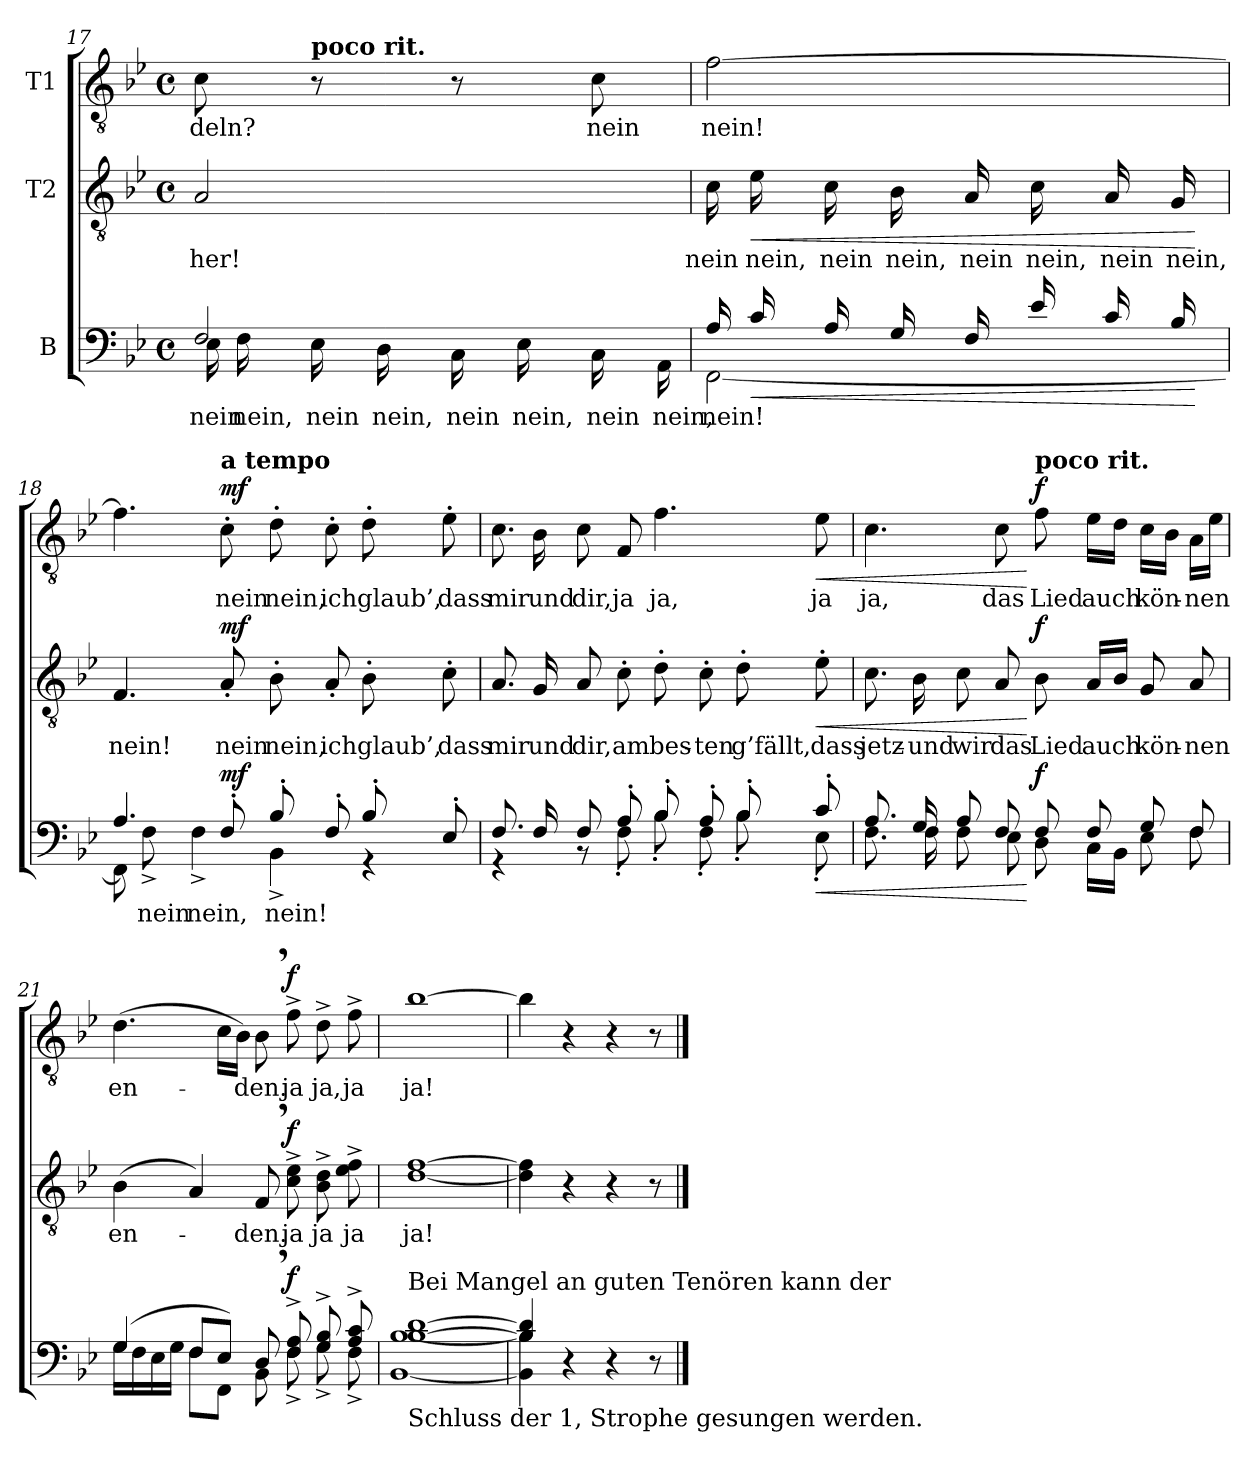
**kern	**text	**dynam	**kern	**text	**dynam	**kern	**text	**dynam
*part3	*part3	*part3	*part2	*part2	*part2	*part1	*part1	*part1
*staff3	*staff3	*staff3	*staff2	*staff2	*staff2	*staff1	*staff1	*staff1
*I"B	*	*	*I"T2	*	*	*I"T1	*	*
*clefF4	*	*	*clefGv2	*	*	*clefGv2	*	*
*k[b-e-]	*	*	*k[b-e-]	*	*	*k[b-e-]	*	*
*M4/4	*	*	*M4/4	*	*	*M4/4	*	*
*met(c)	*	*	*met(c)	*	*	*met(c)	*	*
=17	=17	=17	=17	=17	=17	=17	=17	=17
!	!LO:LY:b	!	!	!	!	!	!	!
*^	*	*	*	*	*	*	*	*
!	!	!LO:LY:b	!	!	!LO:LY:b	!	!	!LO:LY:b	!
2F/	16E-\	nein	.	2A/	her!	.	8c\	-deln?	.
!	!	!LO:LY:b	!	!	!	!	!	!	!
.	16F\	nein,	.	.	.	.	.	.	.
!	!	!	!	!	!	!	!LO:TX:a:B:t=poco rit.	!	!
!	!	!LO:LY:b	!	!	!	!	!	!	!
.	16E-\	nein	.	.	.	.	8r	.	.
!	!	!LO:LY:b	!	!	!	!	!	!	!
.	16D\	nein,	.	.	.	.	.	.	.
!	!	!LO:LY:b	!	!	!	!	!	!	!
.	16C\	nein	.	.	.	.	8r	.	.
!	!	!LO:LY:b	!	!	!	!	!	!	!
.	16E-\	nein,	.	.	.	.	.	.	.
!	!	!LO:LY:b	!	!	!	!	!	!LO:LY:b	!
.	16C\	nein	.	.	.	.	8c\	nein	.
!	!	!LO:LY:b	!	!	!	!	!	!	!
.	16AA\	nein,	.	.	.	.	.	.	.
!!LO:LB:g=z
=17X2	=17X2	=17X2	=17X2	=17X2	=17X2	=17X2	=17X2	=17X2	=17X2
!	!	!LO:LY:b	!	!	!LO:LY:b	!	!	!LO:LY:b	!
16A/	[2FF\	nein!	.	16c\	nein	.	[2f\	nein!	.
!	!	!	!LO:HP:b	!	!LO:LY:b	!LO:HP:b	!	!	!
16c/	.	.	<	16e-\	nein,	<	.	.	.
!	!	!	!	!	!LO:LY:b	!	!	!	!
16A/	.	.	.	16c\	nein	.	.	.	.
!	!	!	!	!	!LO:LY:b	!	!	!	!
16G/	.	.	.	16B-\	nein,	.	.	.	.
!	!	!	!	!	!LO:LY:b	!	!	!	!
16F/	.	.	.	16A/	nein	.	.	.	.
!	!	!	!	!	!LO:LY:b	!	!	!	!
16e-/	.	.	.	16c\	nein,	.	.	.	.
!	!	!	!	!	!LO:LY:b	!	!	!	!
16c/	.	.	.	16A/	nein	.	.	.	.
!	!	!	!	!	!LO:LY:b	!	!	!	!
16B-/	.	.	.	16G/	nein,	.	.	.	.
*v	*v	*	*	*	*	*	*	*	*
.	.	[	.	.	[	.	.	.
=18	=18	=18	=18	=18	=18	=18	=18	=18
*^	*	*	*	*	*	*	*	*
!	!	!	!	!	!LO:LY:b	!	!	!	!
4.A/	8FF\]	.	.	4.F/	nein!	.	4.f\]	.	.
!	!	!LO:LY:b	!	!	!	!	!	!	!
.	8F^\	nein	.	.	.	.	.	.	.
!	!	!LO:LY:b	!	!	!	!	!	!	!
.	4F^\	nein,	.	.	.	.	.	.	.
!	!	!	!	!	!	!	!LO:TX:a:B:t=a tempo	!	!
!	!	!	!LO:DY:a	!	!LO:LY:b	!LO:DY:a	!	!LO:LY:b	!LO:DY:a
8F'/	.	.	mf	8A'/	nein	mf	8c'\	nein	mf
!	!	!LO:LY:b	!	!	!LO:LY:b	!	!	!LO:LY:b	!
8B-'/	4BB-^\	nein!	.	8B-'\	nein,	.	8d'\	nein,	.
!	!	!	!	!	!LO:LY:b	!	!	!LO:LY:b	!
8F'/	.	.	.	8A'/	ich	.	8c'\	ich	.
!	!	!	!	!	!LO:LY:b	!	!	!LO:LY:b	!
8B-'/	4r	.	.	8B-'\	glaub’,	.	8d'\	glaub’,	.
!	!	!	!	!	!LO:LY:b	!	!	!LO:LY:b	!
8E-'/	.	.	.	8c'\	dass	.	8e-'\	dass	.
!!LO:LB:g=z
=19	=19	=19	=19	=19	=19	=19	=19	=19	=19
!	!	!	!	!	!LO:LY:b	!	!	!LO:LY:b	!
8.F/	4r	.	.	8.A/	mir	.	8.c\	mir	.
!	!	!	!	!	!LO:LY:b	!	!	!LO:LY:b	!
16F/	.	.	.	16G/	und	.	16B-\	und	.
!	!	!	!	!	!LO:LY:b	!	!	!LO:LY:b	!
8F/	8r	.	.	8A/	dir,	.	8c\	dir,	.
!	!	!	!	!	!LO:LY:b	!	!	!LO:LY:b	!
8A'/	8F'\	.	.	8c'\	am	.	8F/	ja	.
!	!	!	!	!	!LO:LY:b	!	!	!LO:LY:b	!
8B-'/	8B-'\	.	.	8d'\	bes-	.	4.f\	ja,	.
!	!	!	!	!	!LO:LY:b	!	!	!	!
8A'/	8F'\	.	.	8c'\	-ten	.	.	.	.
!	!	!	!	!	!LO:LY:b	!	!	!	!
8B-'/	8B-'\	.	.	8d'\	g’fällt,	.	.	.	.
!	!	!	!LO:HP:b	!	!LO:LY:b	!LO:HP:b	!	!LO:LY:b	!LO:HP:b
8c'/	8E-'\	.	<	8e-'\	dass	<	8e-\	ja	<
=20	=20	=20	=20	=20	=20	=20	=20	=20	=20
!	!	!	!	!	!LO:LY:b	!	!	!LO:LY:b	!
8.A/	8.F\	.	.	8.c\	jetz-	.	4.c\	ja,	.
!	!	!	!	!	!LO:LY:b	!	!	!	!
16G/	16F\	.	.	16B-\	-und	.	.	.	.
!	!	!	!	!	!LO:LY:b	!	!	!	!
8A/	8F\	.	.	8c\	wir	.	.	.	.
!	!	!	!	!	!LO:LY:b	!	!	!LO:LY:b	!
8F/	8E-\	.	.	8A/	das	.	8c\	das	.
!	!	!	!	!	!	!	!LO:TX:a:B:t=poco rit.	!	!
!	!	!	!LO:DY:n=1:a	!	!LO:LY:b	!LO:DY:n=1:a	!	!LO:LY:b	!LO:DY:n=1:a
8F/	8D\	.	[ f	8B-\	Lied	[ f	8f\	Lied	[ f
!	!	!	!	!	!LO:LY:b	!	!	!LO:LY:b	!
8F/	16C\LL	.	.	16A/LL	auch	.	16e-\LL	auch	.
.	16BB-\JJ	.	.	16B-/JJ	.	.	16d\JJ	.	.
!	!	!	!	!	!LO:LY:b	!	!	!LO:LY:b	!
8G/	8E-\	.	.	8G/	kön-	.	16c\LL	kön-	.
.	.	.	.	.	.	.	16B-\JJ	.	.
!	!	!	!	!	!LO:LY:b	!	!	!LO:LY:b	!
8F/	8F\	.	.	8A/	-nen	.	16A\LL	-nen	.
.	.	.	.	.	.	.	16e-\JJ	.	.
!!LO:LB:g=z
=21	=21	=21	=21	=21	=21	=21	=21	=21	=21
!	!	!	!	!	!LO:LY:b	!	!	!LO:LY:b	!
(4G/	16G\LL	.	.	(4B-\	en-	.	(4.d\	en-	.
.	16F\	.	.	.	.	.	.	.	.
.	16E-\	.	.	.	.	.	.	.	.
.	16G\JJ	.	.	.	.	.	.	.	.
8F/L	8F\L	.	.	4A/)	.	.	.	.	.
8E-/J)	8FF\J	.	.	.	.	.	16c\LL	.	.
.	.	.	.	.	.	.	16B-\JJ)	.	.
!	!	!	!	!	!LO:LY:b	!	!	!LO:LY:b	!
8D,/	8BB-\	.	.	8F,/	-den.	.	8B-,\	-den.	.
!	!	!	!LO:DY:a	!	!LO:LY:b	!LO:DY:a	!	!LO:LY:b	!LO:DY:a
8F/^ 8A/^	8F^\	.	f	8c\^ 8e-\^	ja	f	8f^\	ja	f
!	!	!	!	!	!LO:LY:b	!	!	!LO:LY:b	!
8G/^ 8B-/^	8G^\	.	.	8B-\^ 8d\^	ja	.	8d^\	ja,	.
!	!	!	!	!	!LO:LY:b	!	!	!LO:LY:b	!
8A/^ 8c/^	8F^\	.	.	8e-\^ 8f\^	ja	.	8f^\	ja	.
=22	=22	=22	=22	=22	=22	=22	=22	=22	=22
!LO:TX:a:t=Bei Mangel an guten Tenören kann der	!	!	!	!	!	!	!	!	!
!LO:TX:b:t=Schluss der 1, Strophe gesungen werden.	!	!	!	!	!	!	!	!	!
!	!	!	!	!	!LO:LY:b	!	!	!LO:LY:b	!
[1B- [1d	[1BB- [1B-	.	.	[1d [1f	ja!	.	[1b-	ja!	.
=23	=23	=23	=23	=23	=23	=23	=23	=23	=23
4B-/] 4d/]	4BB-\] 4B-\]	.	.	4d\] 4f\]	.	.	4b-\]	.	.
4r	4ryy	.	.	4r	.	.	4r	.	.
4r	4ryy	.	.	4r	.	.	4r	.	.
8r	8ryy	.	.	8r	.	.	8r	.	.
*v	*v	*	*	*	*	*	*	*	*
==	==	==	==	==	==	==	==	==
*-	*-	*-	*-	*-	*-	*-	*-	*-
